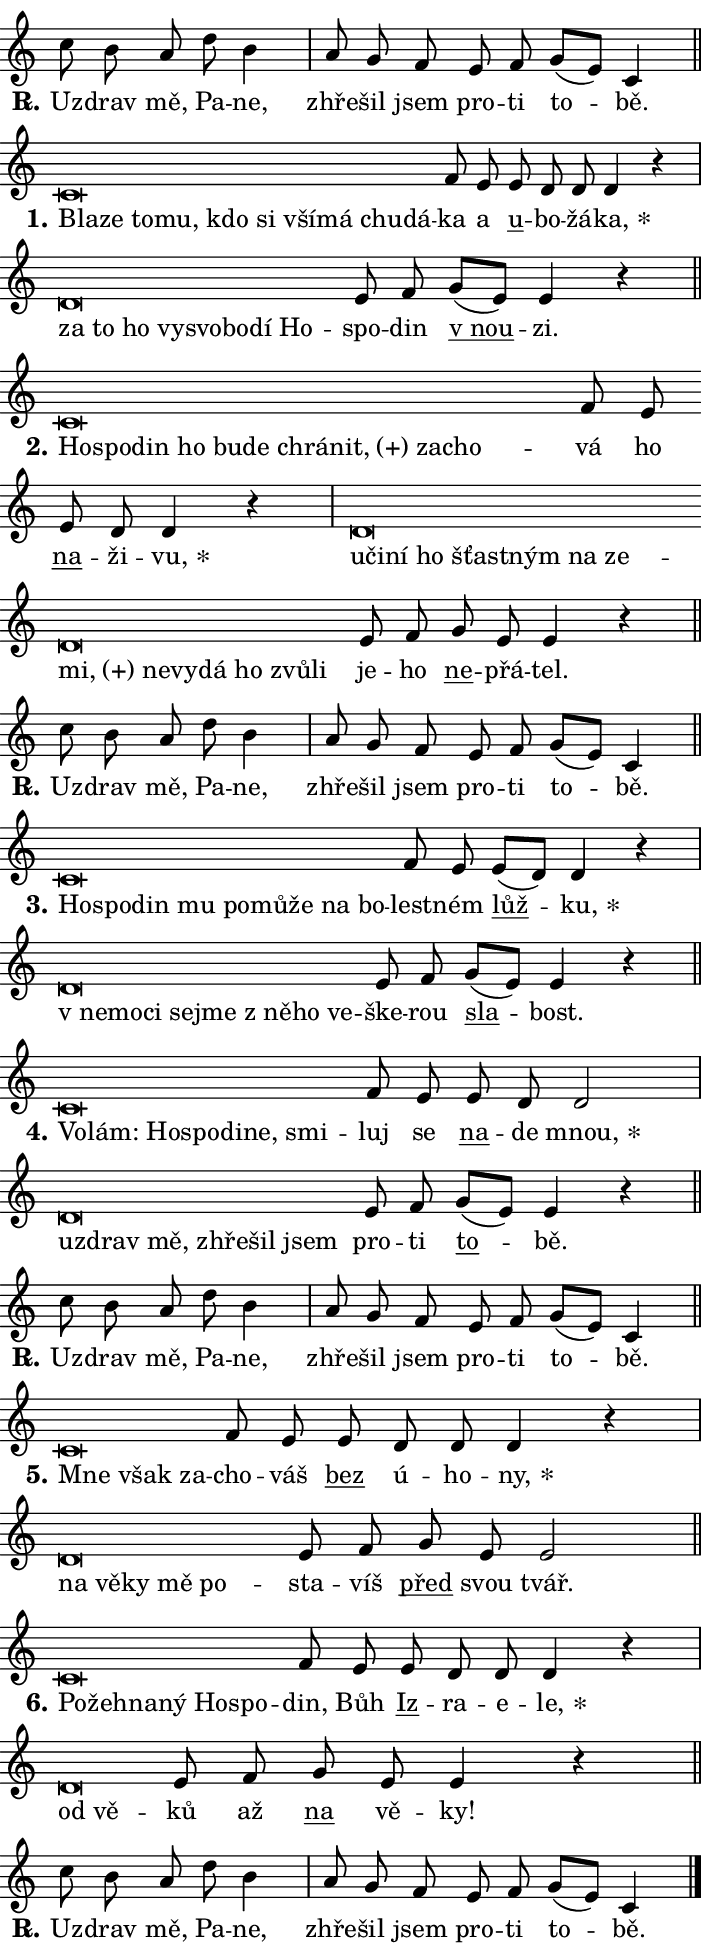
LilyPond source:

\version "2.24.0"
\header { tagline = "" }
\paper {
  indent = 0\cm
  top-margin = 0\cm
  right-margin = 0.13\cm % to fit lyric hyphens
  bottom-margin = 0\cm
  left-margin = 0\cm
  paper-width = 12\cm
  page-breaking = #ly:one-page-breaking
  system-system-spacing.basic-distance = #11
  score-system-spacing.basic-distance = #11
  ragged-last = ##f
}


%% Author: Thomas Morley
%% https://lists.gnu.org/archive/html/lilypond-user/2020-05/msg00002.html
#(define (line-position grob)
"Returns position of @var[grob} in current system:
   @code{'start}, if at first time-step
   @code{'end}, if at last time-step
   @code{'middle} otherwise
"
  (let* ((col (ly:item-get-column grob))
         (ln (ly:grob-object col 'left-neighbor))
         (rn (ly:grob-object col 'right-neighbor))
         (col-to-check-left (if (ly:grob? ln) ln col))
         (col-to-check-right (if (ly:grob? rn) rn col))
         (break-dir-left
           (and
             (ly:grob-property col-to-check-left 'non-musical #f)
             (ly:item-break-dir col-to-check-left)))
         (break-dir-right
           (and
             (ly:grob-property col-to-check-right 'non-musical #f)
             (ly:item-break-dir col-to-check-right))))
        (cond ((eqv? 1 break-dir-left) 'start)
              ((eqv? -1 break-dir-right) 'end)
              (else 'middle))))

#(define (tranparent-at-line-position vctor)
  (lambda (grob)
  "Relying on @code{line-position} select the relevant enry from @var{vctor}.
Used to determine transparency,"
    (case (line-position grob)
      ((end) (not (vector-ref vctor 0)))
      ((middle) (not (vector-ref vctor 1)))
      ((start) (not (vector-ref vctor 2))))))

noteHeadBreakVisibility =
#(define-music-function (break-visibility)(vector?)
"Makes @code{NoteHead}s transparent relying on @var{break-visibility}"
#{
  \override NoteHead.transparent =
    #(tranparent-at-line-position break-visibility)
#})

#(define delete-ledgers-for-transparent-note-heads
  (lambda (grob)
    "Reads whether a @code{NoteHead} is transparent.
If so this @code{NoteHead} is removed from @code{'note-heads} from
@var{grob}, which is supposed to be @code{LedgerLineSpanner}.
As a result ledgers are not printed for this @code{NoteHead}"
    (let* ((nhds-array (ly:grob-object grob 'note-heads))
           (nhds-list
             (if (ly:grob-array? nhds-array)
                 (ly:grob-array->list nhds-array)
                 '()))
           ;; Relies on the transparent-property being done before
           ;; Staff.LedgerLineSpanner.after-line-breaking is executed.
           ;; This is fragile ...
           (to-keep
             (remove
               (lambda (nhd)
                 (ly:grob-property nhd 'transparent #f))
               nhds-list)))
      ;; TODO find a better method to iterate over grob-arrays, similiar
      ;; to filter/remove etc for lists
      ;; For now rebuilt from scratch
      (set! (ly:grob-object grob 'note-heads)  '())
      (for-each
        (lambda (nhd)
          (ly:pointer-group-interface::add-grob grob 'note-heads nhd))
        to-keep))))

squashNotes = {
  \override NoteHead.X-extent = #'(-0.2 . 0.2)
  \override NoteHead.Y-extent = #'(-0.75 . 0)
  \override NoteHead.stencil =
    #(lambda (grob)
       (let ((pos (ly:grob-property grob 'staff-position)))
         (begin
           (if (< pos -7) (display "ERROR: Lower brevis then expected\n") (display ""))
           (if (<= pos -6) ly:text-interface::print ly:note-head::print))))
}
unSquashNotes = {
  \revert NoteHead.X-extent
  \revert NoteHead.Y-extent
  \revert NoteHead.stencil
}

hideNotes = \noteHeadBreakVisibility #begin-of-line-visible
unHideNotes = \noteHeadBreakVisibility #all-visible

% work-around for resetting accidentals
% https://lilypond.org/doc/v2.23/Documentation/notation/displaying-rhythms#unmetered-music
cadenzaMeasure = {
  \cadenzaOff
  \partial 1024 s1024
  \cadenzaOn
}

#(define-markup-command (accent layout props text) (markup?)
  "Underline accented syllable"
  (interpret-markup layout props
    #{\markup \override #'(offset . 4.3) \underline { #text }#}))

responsum = \markup \concat {
  "R" \hspace #-1.05 \path #0.1 #'((moveto 0 0.07) (lineto 0.9 0.8)) \hspace #0.05 "."
}

spaceSize = #0.6828661417322834 % exact space size for TeX Gyre Schola

\layout {
  \context {
    \Staff
    \remove "Time_signature_engraver"
    \override LedgerLineSpanner.after-line-breaking = #delete-ledgers-for-transparent-note-heads
  }
  \context {
    \Lyrics {
      \override LyricSpace.minimum-distance = \spaceSize
      \override LyricText.font-name = #"TeX Gyre Schola"
      \override LyricText.font-size = 1
      \override StanzaNumber.font-name = #"TeX Gyre Schola Bold"
      \override StanzaNumber.font-size = 1
    }
  }
  \context {
    \Score 
    \override NoteHead.text =
      #(lambda (grob) 
        (let ((pos (ly:grob-property grob 'staff-position)))
          #{\markup {
            \combine
              \halign #-0.55 \raise #(if (= pos -6) 0 0.5) \override #'(thickness . 2) \draw-line #'(3.2 . 0)
              \musicglyph "noteheads.sM1"
          }#}))
  }
}

% magnetic-lyrics.ily
%
%   written by
%     Jean Abou Samra <jean@abou-samra.fr>
%     Werner Lemberg <wl@gnu.org>
%
%   adapted by
%     Jiri Hon <jiri.hon@gmail.com>
%
% Version 2022-Apr-15

% https://www.mail-archive.com/lilypond-user@gnu.org/msg149350.html

#(define (Left_hyphen_pointer_engraver context)
   "Collect syllable-hyphen-syllable occurrences in lyrics and store
them in properties.  This engraver only looks to the left.  For
example, if the lyrics input is @code{foo -- bar}, it does the
following.

@itemize @bullet
@item
Set the @code{text} property of the @code{LyricHyphen} grob between
@q{foo} and @q{bar} to @code{foo}.

@item
Set the @code{left-hyphen} property of the @code{LyricText} grob with
text @q{foo} to the @code{LyricHyphen} grob between @q{foo} and
@q{bar}.
@end itemize

Use this auxiliary engraver in combination with the
@code{lyric-@/text::@/apply-@/magnetic-@/offset!} hook."
   (let ((hyphen #f)
         (text #f))
     (make-engraver
      (acknowledgers
       ((lyric-syllable-interface engraver grob source-engraver)
        (set! text grob)))
      (end-acknowledgers
       ((lyric-hyphen-interface engraver grob source-engraver)
        ;(when (not (grob::has-interface grob 'lyric-space-interface))
          (set! hyphen grob)));)
      ((stop-translation-timestep engraver)
       (when (and text hyphen)
         (ly:grob-set-object! text 'left-hyphen hyphen))
       (set! text #f)
       (set! hyphen #f)))))

#(define (lyric-text::apply-magnetic-offset! grob)
   "If the space between two syllables is less than the value in
property @code{LyricText@/.details@/.squash-threshold}, move the right
syllable to the left so that it gets concatenated with the left
syllable.

Use this function as a hook for
@code{LyricText@/.after-@/line-@/breaking} if the
@code{Left_@/hyphen_@/pointer_@/engraver} is active."
   (let ((hyphen (ly:grob-object grob 'left-hyphen #f)))
     (when hyphen
       (let ((left-text (ly:spanner-bound hyphen LEFT)))
         (when (grob::has-interface left-text 'lyric-syllable-interface)
           (let* ((common (ly:grob-common-refpoint grob left-text X))
                  (this-x-ext (ly:grob-extent grob common X))
                  (left-x-ext
                   (begin
                     ;; Trigger magnetism for left-text.
                     (ly:grob-property left-text 'after-line-breaking)
                     (ly:grob-extent left-text common X)))
                  ;; `delta` is the gap width between two syllables.
                  (delta (- (interval-start this-x-ext)
                            (interval-end left-x-ext)))
                  (details (ly:grob-property grob 'details))
                  (threshold (assoc-get 'squash-threshold details 0.2)))
             (when (< delta threshold)
               (let* (;; We have to manipulate the input text so that
                      ;; ligatures crossing syllable boundaries are not
                      ;; disabled.  For languages based on the Latin
                      ;; script this is essentially a beautification.
                      ;; However, for non-Western scripts it can be a
                      ;; necessity.
                      (lt (ly:grob-property left-text 'text))
                      (rt (ly:grob-property grob 'text))
                      (is-space (grob::has-interface hyphen 'lyric-space-interface))
                      (space (if is-space " " ""))
                      (extra-delta (if is-space spaceSize 0))
                      ;; Append new syllable.
                      (ltrt-space (if (and (string? lt) (string? rt))
                                (string-append lt space rt)
                                (make-concat-markup (list lt space rt))))
                      ;; Right-align `ltrt` to the right side.
                      (ltrt-space-markup (grob-interpret-markup
                               grob
                               (make-translate-markup
                                (cons (interval-length this-x-ext) 0)
                                (make-right-align-markup ltrt-space)))))
                 (begin
                   ;; Don't print `left-text`.
                   (ly:grob-set-property! left-text 'stencil #f)
                   ;; Set text and stencil (which holds all collected
                   ;; syllables so far) and shift it to the left.
                   (ly:grob-set-property! grob 'text ltrt-space)
                   (ly:grob-set-property! grob 'stencil ltrt-space-markup)
                   (ly:grob-translate-axis! grob (- (- delta extra-delta)) X))))))))))


#(define (lyric-hyphen::displace-bounds-first grob)
   ;; Make very sure this callback isn't triggered too early.
   (let ((left (ly:spanner-bound grob LEFT))
         (right (ly:spanner-bound grob RIGHT)))
     (ly:grob-property left 'after-line-breaking)
     (ly:grob-property right 'after-line-breaking)
     (ly:lyric-hyphen::print grob)))

squashThreshold = #0.4

\layout {
  \context {
    \Lyrics
    \consists #Left_hyphen_pointer_engraver
    \override LyricText.after-line-breaking =
      #lyric-text::apply-magnetic-offset!
    \override LyricHyphen.stencil = #lyric-hyphen::displace-bounds-first
    \override LyricText.details.squash-threshold = \squashThreshold
    \override LyricHyphen.minimum-distance = 0
    \override LyricHyphen.minimum-length = \squashThreshold
  }
}

squashText = \override LyricText.details.squash-threshold = 9999
unSquashText = \override LyricText.details.squash-threshold = \squashThreshold

leftText = \override LyricText.self-alignment-X = #LEFT
unLeftText = \revert LyricText.self-alignment-X

starOffset = #(lambda (grob) 
                (let ((x_offset (ly:self-alignment-interface::aligned-on-x-parent grob)))
                  (if (= x_offset 0) 0 (+ x_offset 1.2))))

star = #(define-music-function (syllable)(string?)
"Append star separator at the end of a syllable"
#{
  \once \override LyricText.X-offset = #starOffset
  \lyricmode { \markup {
    #syllable
    \override #'((font-name . "TeX Gyre Schola Bold")) \hspace #0.2 \lower #0.65 \larger "*"
  } }
#})

starAccent = #(define-music-function (syllable)(string?)
"Append star separator at the end of a syllable and make accent"
#{
  \once \override LyricText.X-offset = #starOffset
  \lyricmode { \markup {
    \accent #syllable
    \override #'((font-name . "TeX Gyre Schola Bold")) \hspace #0.2 \lower #0.65 \larger "*"
  } }
#})

breath = #(define-music-function (syllable)(string?)
"Append breathing indicator at the end of a syllable"
#{
  \lyricmode { \markup { #syllable "+" } }
#})

optionalBreath = #(define-music-function (syllable)(string?)
"Append optional breathing indicator at the end of a syllable"
#{
  \lyricmode { \markup { #syllable "(+)" } }
#})


\score {
    <<
        \new Voice = "melody" { \cadenzaOn \key c \major \relative { c''8 b a d b4 \cadenzaMeasure \bar "|" a8 g f \bar "" e f g[( e)] c4 \cadenzaMeasure \bar "||" \break } }
        \new Lyrics \lyricsto "melody" { \lyricmode { \set stanza = \responsum
Uz -- drav mě, Pa -- ne, zhře -- šil jsem pro -- ti to -- bě. } }
    >>
    \layout {}
}

\score {
    <<
        \new Voice = "melody" { \cadenzaOn \key c \major \relative { \squashNotes c'\breve*1/16 \hideNotes \breve*1/16 \bar "" \breve*1/16 \bar "" \breve*1/16 \bar "" \breve*1/16 \bar "" \breve*1/16 \bar "" \breve*1/16 \bar "" \breve*1/16 \bar "" \breve*1/16 \breve*1/16 \bar "" \unHideNotes \unSquashNotes f8 e \bar "" e d d d4 r \cadenzaMeasure \bar "|" \squashNotes d\breve*1/16 \hideNotes \breve*1/16 \bar "" \breve*1/16 \bar "" \breve*1/16 \bar "" \breve*1/16 \bar "" \breve*1/16 \bar "" \breve*1/16 \breve*1/16 \bar "" \unHideNotes \unSquashNotes e8 f \bar "" g[( e)] e4 r \cadenzaMeasure \bar "||" \break } }
        \new Lyrics \lyricsto "melody" { \lyricmode { \set stanza = "1."
\leftText Bla -- \squashText ze to -- mu, kdo si vší -- má chu -- dá -- \unLeftText \unSquashText ka a \markup \accent u -- bo -- žá -- \star ka, \leftText za \squashText to ho vy -- svo -- bo -- dí Ho -- \unLeftText \unSquashText spo -- din \markup \accent "v nou" -- zi. } }
    >>
    \layout {}
}

\score {
    <<
        \new Voice = "melody" { \cadenzaOn \key c \major \relative { \squashNotes c'\breve*1/16 \hideNotes \breve*1/16 \bar "" \breve*1/16 \bar "" \breve*1/16 \bar "" \breve*1/16 \bar "" \breve*1/16 \bar "" \breve*1/16 \bar "" \breve*1/16 \bar "" \breve*1/16 \breve*1/16 \bar "" \unHideNotes \unSquashNotes f8 e \bar "" e d d4 r \cadenzaMeasure \bar "|" \squashNotes d\breve*1/16 \hideNotes \breve*1/16 \bar "" \breve*1/16 \bar "" \breve*1/16 \bar "" \breve*1/16 \bar "" \breve*1/16 \bar "" \breve*1/16 \bar "" \breve*1/16 \bar "" \breve*1/16 \bar "" \breve*1/16 \bar "" \breve*1/16 \bar "" \breve*1/16 \bar "" \breve*1/16 \bar "" \breve*1/16 \breve*1/16 \bar "" \unHideNotes \unSquashNotes e8 f \bar "" g e e4 r \cadenzaMeasure \bar "||" \break } }
        \new Lyrics \lyricsto "melody" { \lyricmode { \set stanza = "2."
\leftText Ho -- \squashText spo -- din ho bu -- de chrá -- \optionalBreath nit, za -- cho -- \unLeftText \unSquashText vá ho \markup \accent na -- ži -- \star vu, \leftText u -- \squashText či -- ní ho šťast -- ným na ze -- \optionalBreath mi, ne -- vy -- dá ho zvů -- li \unLeftText \unSquashText je -- ho \markup \accent ne -- přá -- tel. } }
    >>
    \layout {}
}

\score {
    <<
        \new Voice = "melody" { \cadenzaOn \key c \major \relative { c''8 b a d b4 \cadenzaMeasure \bar "|" a8 g f \bar "" e f g[( e)] c4 \cadenzaMeasure \bar "||" \break } }
        \new Lyrics \lyricsto "melody" { \lyricmode { \set stanza = \responsum
Uz -- drav mě, Pa -- ne, zhře -- šil jsem pro -- ti to -- bě. } }
    >>
    \layout {}
}

\score {
    <<
        \new Voice = "melody" { \cadenzaOn \key c \major \relative { \squashNotes c'\breve*1/16 \hideNotes \breve*1/16 \bar "" \breve*1/16 \bar "" \breve*1/16 \bar "" \breve*1/16 \bar "" \breve*1/16 \bar "" \breve*1/16 \bar "" \breve*1/16 \breve*1/16 \bar "" \unHideNotes \unSquashNotes f8 e \bar "" e[( d)] d4 r \cadenzaMeasure \bar "|" \squashNotes d\breve*1/16 \hideNotes \breve*1/16 \bar "" \breve*1/16 \bar "" \breve*1/16 \bar "" \breve*1/16 \bar "" \breve*1/16 \bar "" \breve*1/16 \breve*1/16 \bar "" \unHideNotes \unSquashNotes e8 f \bar "" g[( e)] e4 r \cadenzaMeasure \bar "||" \break } }
        \new Lyrics \lyricsto "melody" { \lyricmode { \set stanza = "3."
\leftText Ho -- \squashText spo -- din mu po -- mů -- že na bo -- \unLeftText \unSquashText lest -- ném \markup \accent lůž -- \star ku, \leftText "v ne" -- \squashText mo -- ci sej -- me "z ně" -- ho ve -- \unLeftText \unSquashText ške -- rou \markup \accent sla -- bost. } }
    >>
    \layout {}
}

\score {
    <<
        \new Voice = "melody" { \cadenzaOn \key c \major \relative { \squashNotes c'\breve*1/16 \hideNotes \breve*1/16 \bar "" \breve*1/16 \bar "" \breve*1/16 \bar "" \breve*1/16 \bar "" \breve*1/16 \breve*1/16 \bar "" \unHideNotes \unSquashNotes f8 e \bar "" e d d2 \cadenzaMeasure \bar "|" \squashNotes d\breve*1/16 \hideNotes \breve*1/16 \bar "" \breve*1/16 \bar "" \breve*1/16 \bar "" \breve*1/16 \breve*1/16 \bar "" \unHideNotes \unSquashNotes e8 f \bar "" g[( e)] e4 r \cadenzaMeasure \bar "||" \break } }
        \new Lyrics \lyricsto "melody" { \lyricmode { \set stanza = "4."
\leftText Vo -- \squashText lám: Ho -- spo -- di -- ne, smi -- \unLeftText \unSquashText luj se \markup \accent na -- de \star mnou, \leftText uz -- \squashText drav mě, zhře -- šil jsem \unLeftText \unSquashText pro -- ti \markup \accent to -- bě. } }
    >>
    \layout {}
}

\score {
    <<
        \new Voice = "melody" { \cadenzaOn \key c \major \relative { c''8 b a d b4 \cadenzaMeasure \bar "|" a8 g f \bar "" e f g[( e)] c4 \cadenzaMeasure \bar "||" \break } }
        \new Lyrics \lyricsto "melody" { \lyricmode { \set stanza = \responsum
Uz -- drav mě, Pa -- ne, zhře -- šil jsem pro -- ti to -- bě. } }
    >>
    \layout {}
}

\score {
    <<
        \new Voice = "melody" { \cadenzaOn \key c \major \relative { \squashNotes c'\breve*1/16 \hideNotes \breve*1/16 \breve*1/16 \bar "" \unHideNotes \unSquashNotes f8 e \bar "" e d d d4 r \cadenzaMeasure \bar "|" \squashNotes d\breve*1/16 \hideNotes \breve*1/16 \bar "" \breve*1/16 \bar "" \breve*1/16 \breve*1/16 \bar "" \unHideNotes \unSquashNotes e8 f \bar "" g e e2 \cadenzaMeasure \bar "||" \break } }
        \new Lyrics \lyricsto "melody" { \lyricmode { \set stanza = "5."
\leftText Mne \squashText však za -- \unLeftText \unSquashText cho -- váš \markup \accent bez ú -- ho -- \star ny, \leftText na \squashText vě -- ky mě po -- \unLeftText \unSquashText sta -- víš \markup \accent před svou tvář. } }
    >>
    \layout {}
}

\score {
    <<
        \new Voice = "melody" { \cadenzaOn \key c \major \relative { \squashNotes c'\breve*1/16 \hideNotes \breve*1/16 \bar "" \breve*1/16 \bar "" \breve*1/16 \bar "" \breve*1/16 \breve*1/16 \bar "" \unHideNotes \unSquashNotes f8 e \bar "" e d d d4 r \cadenzaMeasure \bar "|" \squashNotes d\breve*1/16 \hideNotes \breve*1/16 \bar "" \unHideNotes \unSquashNotes e8 f \bar "" g e e4 r \cadenzaMeasure \bar "||" \break } }
        \new Lyrics \lyricsto "melody" { \lyricmode { \set stanza = "6."
\leftText Po -- \squashText žeh -- na -- ný Ho -- spo -- \unLeftText \unSquashText din, Bůh \markup \accent Iz -- ra -- e -- \star le, \leftText od \squashText vě -- \unLeftText \unSquashText ků až \markup \accent na vě -- ky! } }
    >>
    \layout {}
}

\score {
    <<
        \new Voice = "melody" { \cadenzaOn \key c \major \relative { c''8 b a d b4 \cadenzaMeasure \bar "|" a8 g f \bar "" e f g[( e)] c4 \cadenzaMeasure \bar "||" \break } \bar "|." }
        \new Lyrics \lyricsto "melody" { \lyricmode { \set stanza = \responsum
Uz -- drav mě, Pa -- ne, zhře -- šil jsem pro -- ti to -- bě. } }
    >>
    \layout {}
}
